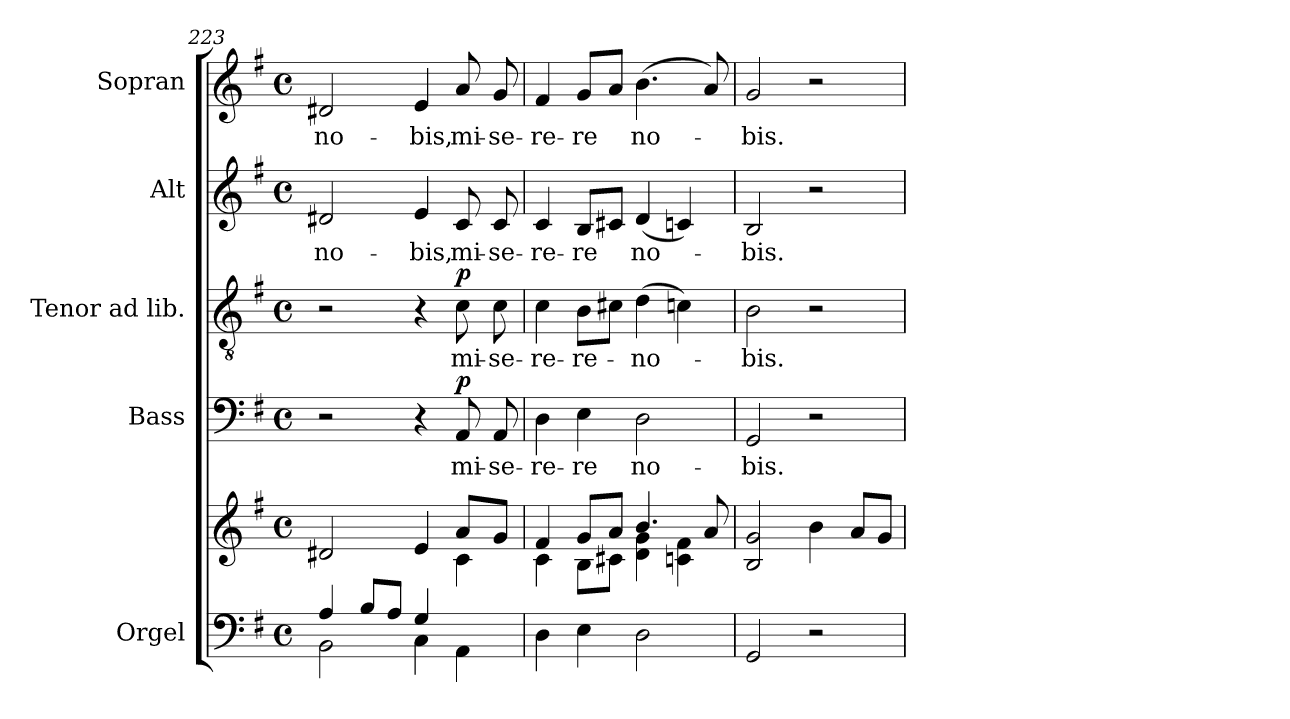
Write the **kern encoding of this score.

**kern	**kern	**kern	**text	**dynam	**kern	**text	**dynam	**kern	**text	**kern	**text
*part5	*part5	*part4	*part4	*part4	*part3	*part3	*part3	*part2	*part2	*part1	*part1
*staff6	*staff5	*staff4	*staff4	*staff4	*staff3	*staff3	*staff3	*staff2	*staff2	*staff1	*staff1
*I"Orgel	*	*I"Bass	*	*	*I"Tenor ad lib.	*	*	*I"Alt	*	*I"Sopran	*
*I'Org.	*	*I'B.	*	*	*I'T.	*	*	*I'A.	*	*I'S.	*
*clefF4	*clefG2	*clefF4	*	*	*clefGv2	*	*	*clefG2	*	*clefG2	*
*k[f#]	*k[f#]	*k[f#]	*	*	*k[f#]	*	*	*k[f#]	*	*k[f#]	*
*G:	*G:	*G:	*	*	*G:	*	*	*G:	*	*G:	*
*M4/4	*M4/4	*M4/4	*	*	*M4/4	*	*	*M4/4	*	*M4/4	*
*met(c)	*met(c)	*met(c)	*	*	*met(c)	*	*	*met(c)	*	*met(c)	*
=223	=223	=223	=223	=223	=223	=223	=223	=223	=223	=223	=223
*^	*^	*	*	*	*	*	*	*	*	*	*
!	!	!	!	!	!	!	!	!	!	!	!LO:LY:b	!	!LO:LY:b
4A/	2BB\	2d#X/	2.ryy	2r	.	.	2r	.	.	2d#X/	no-	2d#X/	no-
8B/L	.	.	.	.	.	.	.	.	.	.	.	.	.
8A/J	.	.	.	.	.	.	.	.	.	.	.	.	.
!	!	!	!	!	!	!	!	!	!	!	!LO:LY:b	!	!LO:LY:b
4G/	4C\	4e/	.	4r	.	.	4r	.	.	4e/	-bis,	4e/	-bis,
!	!	!	!	!	!LO:LY:b	!LO:DY:a	!	!LO:LY:b	!LO:DY:a	!	!LO:LY:b	!	!LO:LY:b
4ryy	4AA\	8a/L	4c\	8AA/	mi-	p	8c\	mi-	p	8c/	mi-	8a/	mi-
!	!	!	!	!	!LO:LY:b	!	!	!LO:LY:b	!	!	!LO:LY:b	!	!LO:LY:b
.	.	8g/J	.	8AA/	-se-	.	8c\	-se-	.	8c/	-se-	8g/	-se-
*v	*v	*	*	*	*	*	*	*	*	*	*	*	*
=224	=224	=224	=224	=224	=224	=224	=224	=224	=224	=224	=224	=224
!	!	!	!	!LO:LY:b	!	!	!LO:LY:b	!	!	!LO:LY:b	!	!LO:LY:b
4D\	4f#/	4c\	4D\	-re-	.	4c\	-re-	.	4c/	-re-	4f#/	-re-
!	!	!	!	!LO:LY:b	!	!	!LO:LY:b	!	!	!LO:LY:b	!	!LO:LY:b
4E\	8g/L	8B\L	4E\	-re	.	8B\L	-re-	.	8B/L	-re	8g/L	-re
.	8a/J	8c#X\J	.	.	.	8c#X\J	.	.	8c#X/J	.	8a/J	.
!	!	!	!	!LO:LY:b	!	!	!LO:LY:b	!	!	!LO:LY:b	!	!LO:LY:b
2D\	4.b/	4d\ 4g\	2D\	no-	.	(>4d\	-no-	.	(<4d/	no-	(>4.b\	no-
.	.	4cn\ 4f#\	.	.	.	4cn\)	.	.	4cn/)	.	.	.
.	8a/	.	.	.	.	.	.	.	.	.	8a/)	.
*	*v	*v	*	*	*	*	*	*	*	*	*	*
=225	=225	=225	=225	=225	=225	=225	=225	=225	=225	=225	=225
!	!	!	!LO:LY:b	!	!	!LO:LY:b	!	!	!LO:LY:b	!	!LO:LY:b
2GG/	2B/ 2g/	2GG/	-bis.	.	2B\	-bis.	.	2B/	-bis.	2g/	-bis.
2r	4b\	2r	.	.	2r	.	.	2r	.	2r	.
.	8a/L	.	.	.	.	.	.	.	.	.	.
.	8g/J	.	.	.	.	.	.	.	.	.	.
=	=	=	=	=	=	=	=	=	=	=	=
*-	*-	*-	*-	*-	*-	*-	*-	*-	*-	*-	*-
